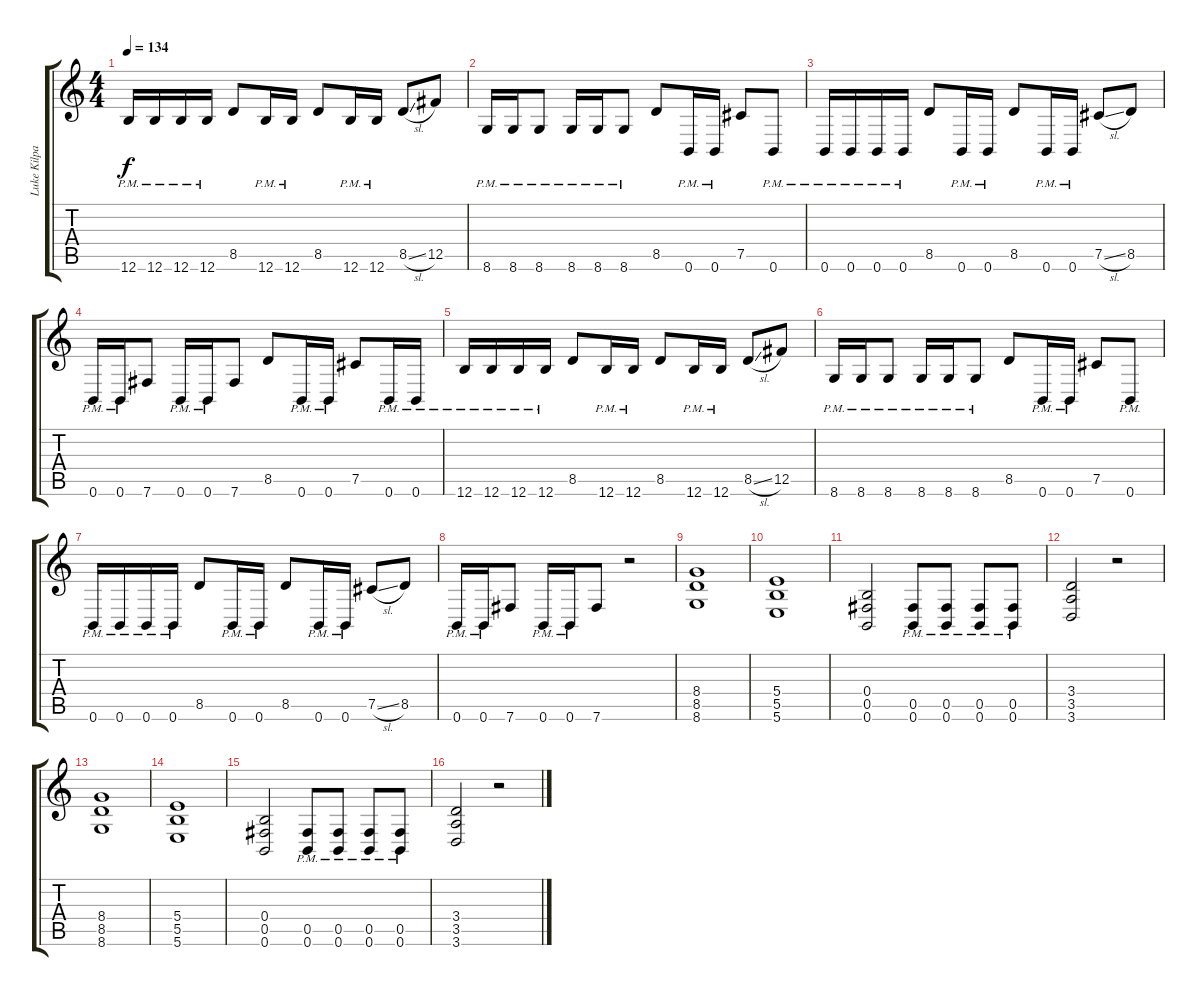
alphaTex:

\track ("Luke Kilpatric" "Luke Kilpa") {instrument distortionguitar}
\staff {score tabs}
\tuning (Db4 Ab3 E3 B2 Gb2 B1) {hide}
\ts (4 4)
\tempo 134
\clef g2
\ks c
12.6{pm}.16{dy f} 12.6{pm}.16 12.6{pm}.16 12.6{pm}.16 8.5.8 12.6{pm}.16 12.6{pm}.16 8.5.8 12.6{pm}.16 12.6{pm}.16 8.5{sl}.8 12.5.8 |
8.6{pm}.16 8.6{pm}.16 8.6{pm}.8 8.6{pm}.16 8.6{pm}.16 8.6{pm}.8 8.5.8 0.6{pm}.16 0.6{pm}.16 7.5.8 0.6{pm}.8 |
0.6{pm}.16 0.6{pm}.16 0.6{pm}.16 0.6{pm}.16 8.5.8 0.6{pm}.16 0.6{pm}.16 8.5.8 0.6{pm}.16 0.6{pm}.16 7.5{sl}.8 8.5.8 |
0.6{pm}.16 0.6{pm}.16 7.6.8 0.6{pm}.16 0.6{pm}.16 7.6.8 8.5.8 0.6{pm}.16 0.6{pm}.16 7.5.8 0.6{pm}.16 0.6{pm}.16 |
12.6{pm}.16 12.6{pm}.16 12.6{pm}.16 12.6{pm}.16 8.5.8 12.6{pm}.16 12.6{pm}.16 8.5.8 12.6{pm}.16 12.6{pm}.16 8.5{sl}.8 12.5.8 |
8.6{pm}.16 8.6{pm}.16 8.6{pm}.8 8.6{pm}.16 8.6{pm}.16 8.6{pm}.8 8.5.8 0.6{pm}.16 0.6{pm}.16 7.5.8 0.6{pm}.8 |
0.6{pm}.16 0.6{pm}.16 0.6{pm}.16 0.6{pm}.16 8.5.8 0.6{pm}.16 0.6{pm}.16 8.5.8 0.6{pm}.16 0.6{pm}.16 7.5{sl}.8 8.5.8 |
0.6{pm}.16 0.6{pm}.16 7.6.8 0.6{pm}.16 0.6{pm}.16 7.6.8 r.2 |
(8.4 8.5 8.6).1 |
(5.4 5.5 5.6).1 |
(0.4 0.5 0.6).2 (0.5{pm} 0.6{pm}).8 (0.5{pm} 0.6{pm}).8 (0.5{pm} 0.6{pm}).8 (0.5{pm} 0.6{pm}).8 |
(3.4 3.5 3.6).2 r.2 |
(8.4 8.5 8.6).1 |
(5.4 5.5 5.6).1 |
(0.4 0.5 0.6).2 (0.5{pm} 0.6{pm}).8 (0.5{pm} 0.6{pm}).8 (0.5{pm} 0.6{pm}).8 (0.5{pm} 0.6{pm}).8 |
(3.4 3.5 3.6).2 r.2
